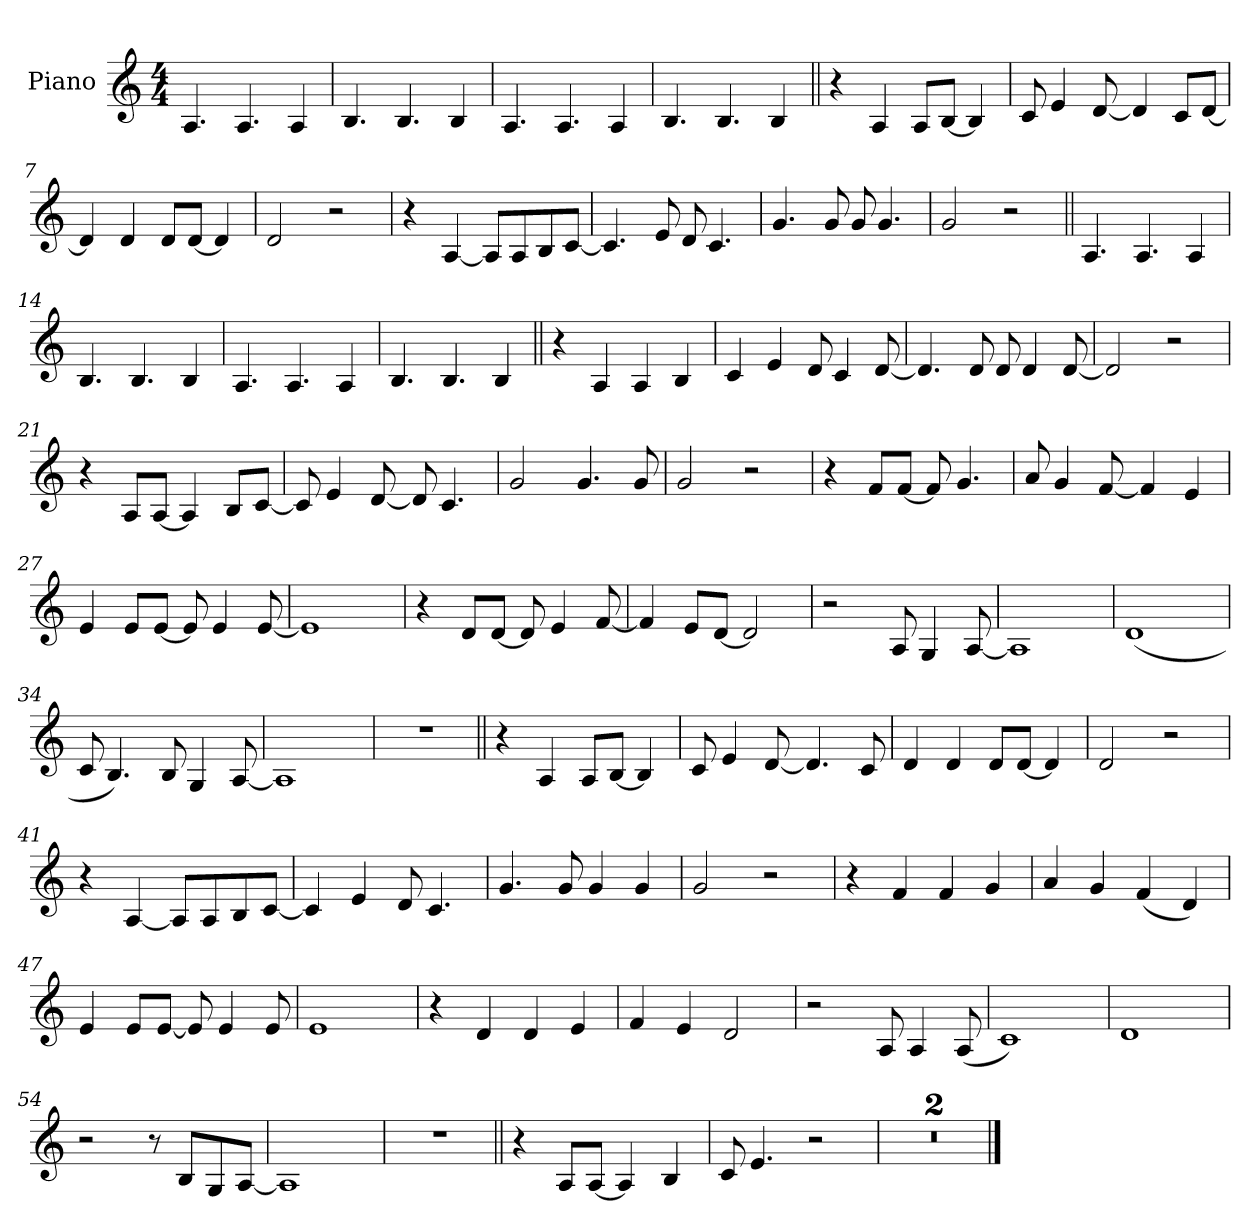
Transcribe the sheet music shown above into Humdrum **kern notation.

**kern
*part1
*staff1
*I"Piano
*I'Pno.
*clefG2
*k[]
*M4/4
*MM130
=1
4.A!
4.A!
4A!
=2
4.B!
4.B!
4B!
=3
4.A!
4.A!
4A!
=4
4.B!
4.B!
4B!
=5||
4r
4A
8AL
[8BJ
4B]
=6
8c
4e
[8d
4d]
8cL
[8dJ
=7
4d]
4d
8dL
[8dJ
4d]
=8
2d
2r
=9
4r
[4A
8AL]
8A
8B
[8cJ
=10
4.c]
8e
8d
4.c
=11
4.g
8g
8g
4.g
=12
2g
2r
=13||
4.A!
4.A!
4A!
=14
4.B!
4.B!
4B!
=15
4.A!
4.A!
4A!
=16
4.B!
4.B!
4B!
=17||
4r
4A
4A
4B
=18
4c
4e
8d
4c
[8d
=19
4.d]
8d
8d
4d
[8d
=20
2d]
2r
=21
4r
8AL
[8AJ
4A]
8BL
[8cJ
=22
8c]
4e
[8d
8d]
4.c
=23
2g
4.g
8g
=24
2g
2r
=25
4r
8fL
[8fJ
8f]
4.g
=26
8a
4g
[8f
4f]
4e
=27
4e
8eL
[8eJ
8e]
4e
[8e
=28
1e]
=29
4r
8dL
[8dJ
8d]
4e
[8f
=30
4f]
8eL
[8dJ
2d]
=31
2r
8A
4G
[8A
=32
1A]
=33
(>1d
=34
8c
4.B)
8B
4G
[8A
=35
1A]
=36
1r
=37||
4r
4A
8AL
[8BJ
4B]
=38
8c
4e
[8d
4.d]
8c
=39
4d
4d
8dL
[8dJ
4d]
=40
2d
2r
=41
4r
[4A
8AL]
8A
8B
[8cJ
=42
4c]
4e
8d
4.c
=43
4.g
8g
4g
4g
=44
2g
2r
=45
4r
4f
4f
4g
=46
4a
4g
(<4f
4d)
=47
4e
8eL
[8eJ
8e]
4e
8e
=48
1e
=49
4r
4d
4d
4e
=50
4f
4e
2d
=51
2r
8A
4A
(<8A
=52
1c)
=53
1d
=54
2r
8r
8BL
8G
[8AJ
=55
1A]
=56
1r
=57||
4r
8AL
[8AJ
4A]
4B
=58
8c
4.e
2r
=59
1r
=60
1r
==
*-
